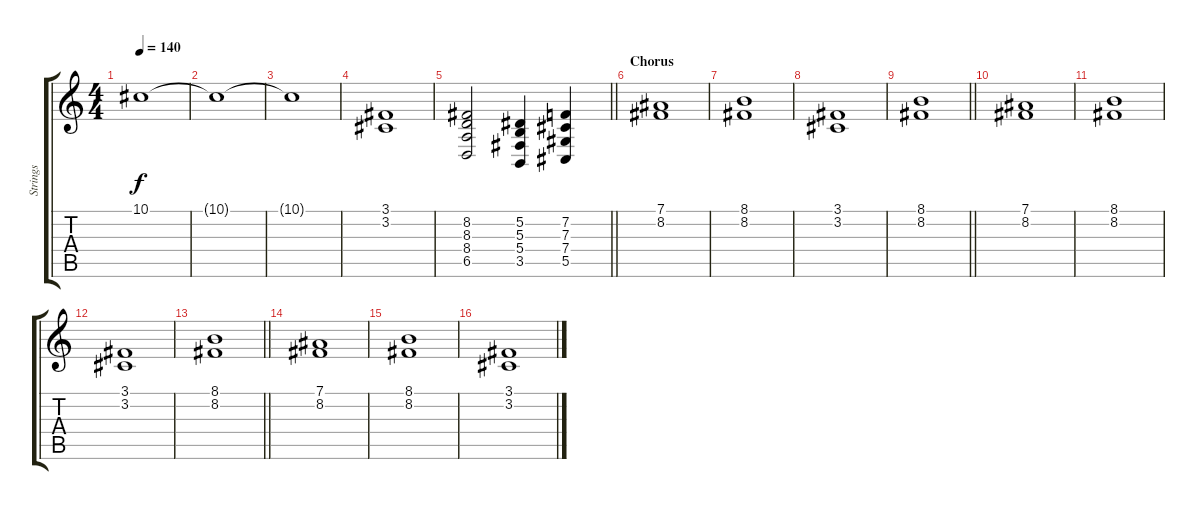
\track ("Strings" "Strings") {instrument stringensemble1}
\staff {score tabs}
\tuning (Eb4 Bb3 Gb3 Db3 Ab2 Eb2) {hide}
\ts (4 4)
\tempo 140
\clef g2
\ks c
10.1{t}.1{dy f} |
10.1{t}.1 |
10.1{t}.1 |
(3.1 3.2).1 |
\barLineRight lightlight
(8.2 8.3 8.4 6.5).2 (5.2 5.3 5.4 3.5).4 (7.2 7.3 7.4 5.5).4 |
\section ("" "Chorus")
(7.1 8.2).1 |
(8.1 8.2).1 |
(3.1 3.2).1 |
\barLineRight lightlight
(8.1 8.2).1 |
(7.1 8.2).1 |
(8.1 8.2).1 |
(3.1 3.2).1 |
\barLineRight lightlight
(8.1 8.2).1 |
(7.1 8.2).1 |
(8.1 8.2).1 |
(3.1 3.2).1
